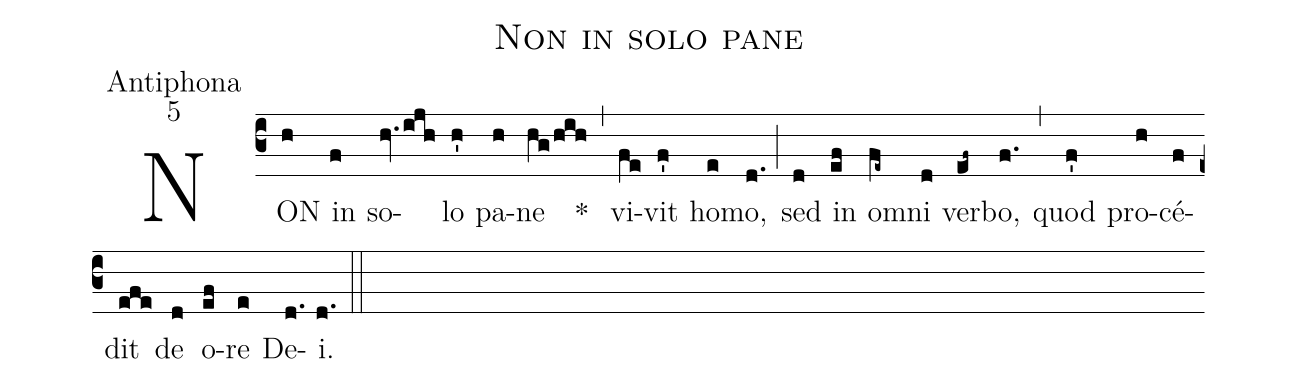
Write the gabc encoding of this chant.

name:Non in solo pane;
office-part:Antiphona;
mode:5;
%%
(c3) NON(h) in(f) so(hv./ijh)lo(h') pa(h)ne(hg/hih) *(,) vi(fe)vit(f') ho(e)mo,(d.) (;) sed(d) in(ef) o(fe~)mni(d) ver(ef~)bo,(f.) (,) quod(f') pro(h)cé(f)dit(efe) de(d) o(ef)re(e) De(d.)i.(d.) (::)
